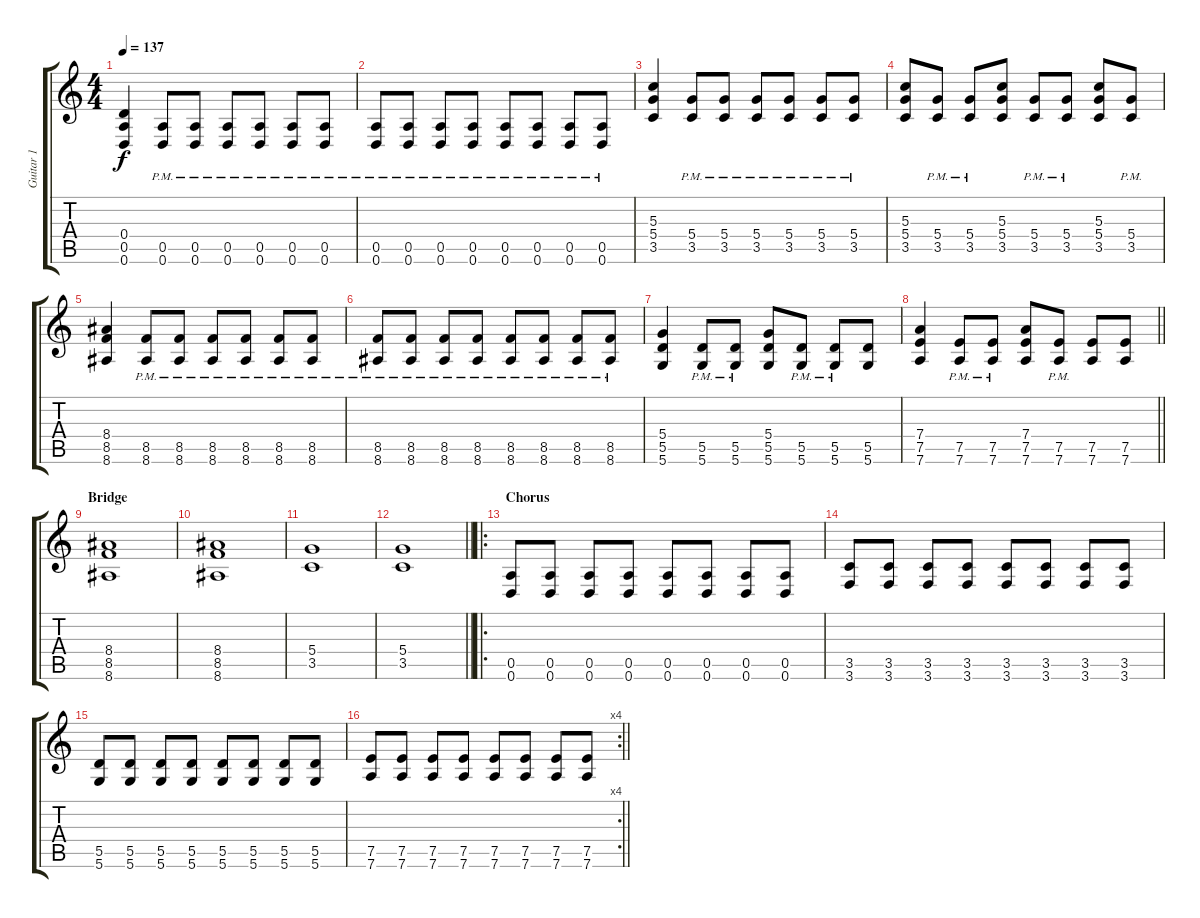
\track ("Guitar 1" "Guitar 1") {instrument distortionguitar}
\staff {score tabs}
\tuning (E4 B3 G3 D3 A2 D2) {hide}
\ts (4 4)
\tempo 137
\clef g2
\ks c
(0.4 0.5 0.6).4{dy f} (0.5{pm} 0.6{pm}).8 (0.5{pm} 0.6{pm}).8 (0.5{pm} 0.6{pm}).8 (0.5{pm} 0.6{pm}).8 (0.5{pm} 0.6{pm}).8 (0.5{pm} 0.6{pm}).8 |
(0.5{pm} 0.6{pm}).8 (0.5{pm} 0.6{pm}).8 (0.5{pm} 0.6{pm}).8 (0.5{pm} 0.6{pm}).8 (0.5{pm} 0.6{pm}).8 (0.5{pm} 0.6{pm}).8 (0.5{pm} 0.6{pm}).8 (0.5{pm} 0.6{pm}).8 |
(5.3 5.4 3.5).4 (5.4{pm} 3.5{pm}).8 (5.4{pm} 3.5{pm}).8 (5.4{pm} 3.5{pm}).8 (5.4{pm} 3.5{pm}).8 (5.4{pm} 3.5{pm}).8 (5.4{pm} 3.5{pm}).8 |
(5.3 5.4 3.5).8 (5.4{pm} 3.5{pm}).8 (5.4{pm} 3.5{pm}).8 (5.3 5.4 3.5).8 (5.4{pm} 3.5{pm}).8 (5.4{pm} 3.5{pm}).8 (5.3 5.4 3.5).8 (5.4{pm} 3.5{pm}).8 |
(8.4 8.5 8.6).4 (8.5{pm} 8.6{pm}).8 (8.5{pm} 8.6{pm}).8 (8.5{pm} 8.6{pm}).8 (8.5{pm} 8.6{pm}).8 (8.5{pm} 8.6{pm}).8 (8.5{pm} 8.6{pm}).8 |
(8.5{pm} 8.6{pm}).8 (8.5{pm} 8.6{pm}).8 (8.5{pm} 8.6{pm}).8 (8.5{pm} 8.6{pm}).8 (8.5{pm} 8.6{pm}).8 (8.5{pm} 8.6{pm}).8 (8.5{pm} 8.6{pm}).8 (8.5{pm} 8.6{pm}).8 |
(5.4 5.5 5.6).4 (5.5{pm} 5.6{pm}).8 (5.5{pm} 5.6{pm}).8 (5.4 5.5 5.6).8 (5.5{pm} 5.6{pm}).8 (5.5{pm} 5.6{pm}).8 (5.5 5.6).8 |
\barLineRight lightlight
(7.4 7.5 7.6).4 (7.5{pm} 7.6{pm}).8 (7.5{pm} 7.6{pm}).8 (7.4 7.5 7.6).8 (7.5{pm} 7.6{pm}).8 (7.5 7.6).8 (7.5 7.6).8 |
\section ("" "Bridge")
(8.4 8.5 8.6).1 |
(8.4 8.5 8.6).1 |
(5.4 3.5).1 |
\barLineRight lightlight
(5.4 3.5).1 |
\ro
\section ("" "Chorus")
(0.5 0.6).8 (0.5 0.6).8 (0.5 0.6).8 (0.5 0.6).8 (0.5 0.6).8 (0.5 0.6).8 (0.5 0.6).8 (0.5 0.6).8 |
(3.5 3.6).8 (3.5 3.6).8 (3.5 3.6).8 (3.5 3.6).8 (3.5 3.6).8 (3.5 3.6).8 (3.5 3.6).8 (3.5 3.6).8 |
(5.5 5.6).8 (5.5 5.6).8 (5.5 5.6).8 (5.5 5.6).8 (5.5 5.6).8 (5.5 5.6).8 (5.5 5.6).8 (5.5 5.6).8 |
\rc 4
\barLineRight lightlight
(7.5 7.6).8 (7.5 7.6).8 (7.5 7.6).8 (7.5 7.6).8 (7.5 7.6).8 (7.5 7.6).8 (7.5 7.6).8 (7.5 7.6).8
